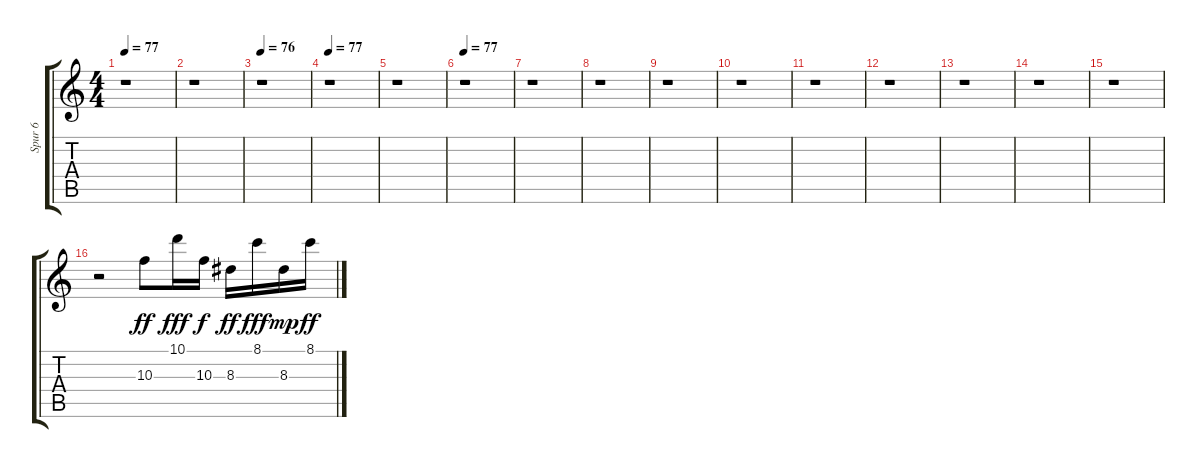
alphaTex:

\track ("Spur 6" "Spur 6") {instrument electricguitarjazz}
\staff {score tabs}
\tuning (E4 B3 G3 D3 A2 E2) {hide}
\ts (4 4)
\tempo 77
\clef g2
\ks c
r.1{dy ff} |
r.1 |
\tempo 76
r.1 |
\tempo 77
r.1 |
r.1 |
\tempo 77
r.1 |
r.1 |
r.1 |
r.1 |
r.1 |
r.1 |
r.1 |
r.1 |
r.1 |
r.1 |
r.2 10.3.8 10.1.16{dy fff} 10.3.16{dy f} 8.3.16{dy ff} 8.1.16{dy fff} 8.3.16{dy mp} 8.1.16{dy ff}
